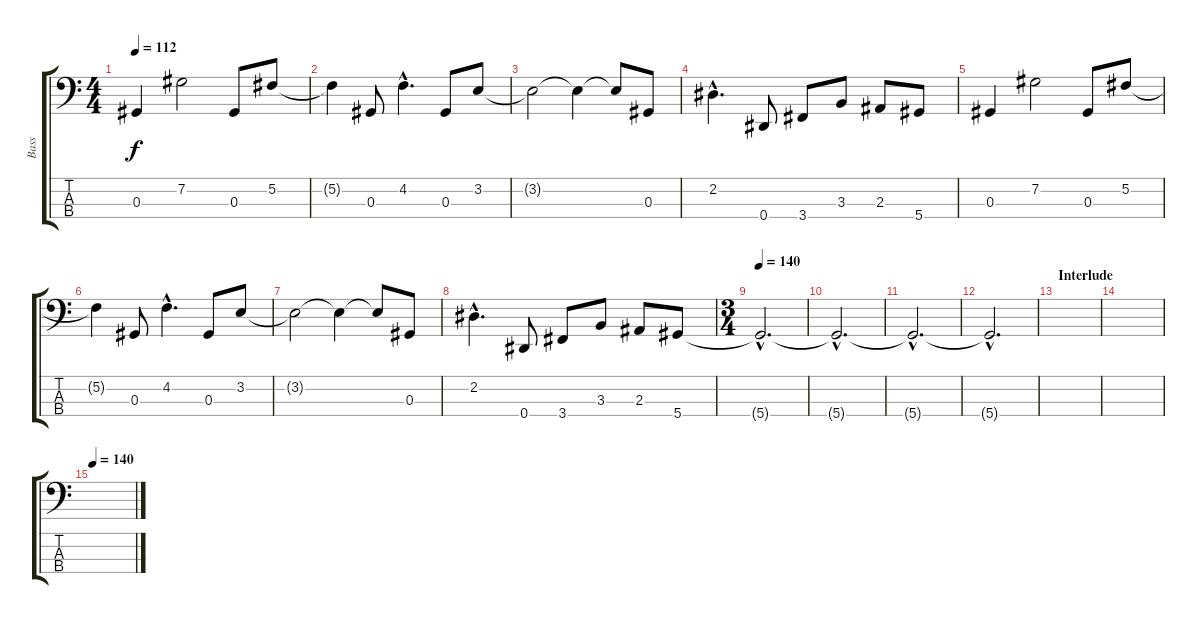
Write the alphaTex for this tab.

\track ("Bass" "Bass") {instrument electricbassfinger}
\staff {score tabs}
\tuning (Gb2 Db2 Ab1 Eb1) {hide}
\ts (4 4)
\tempo 112
\clef f4
\ks c
0.3.4{dy f} 7.2.2 0.3.8 5.2.8 |
5.2{t}.4 0.3.8 4.2{hac}.4{d} 0.3.8 3.2.8 |
3.2{t}.2 3.2{t}.4 3.2{t}.8 0.3.8 |
2.2{hac}.4{d} 0.4.8 3.4.8 3.3.8 2.3.8 5.4.8 |
0.3.4 7.2.2 0.3.8 5.2.8 |
5.2{t}.4 0.3.8 4.2{hac}.4{d} 0.3.8 3.2.8 |
3.2{t}.2 3.2{t}.4 3.2{t}.8 0.3.8 |
2.2{hac}.4{d} 0.4.8 3.4.8 3.3.8 2.3.8 5.4.8 |
\ts (3 4)
\tempo 140
5.4{hac t}.2{d} |
5.4{hac t}.2{d} |
5.4{hac t}.2{d} |
5.4{hac t}.2{d volume 0} |
\section ("" "Interlude")
|
|
\tempo 140
